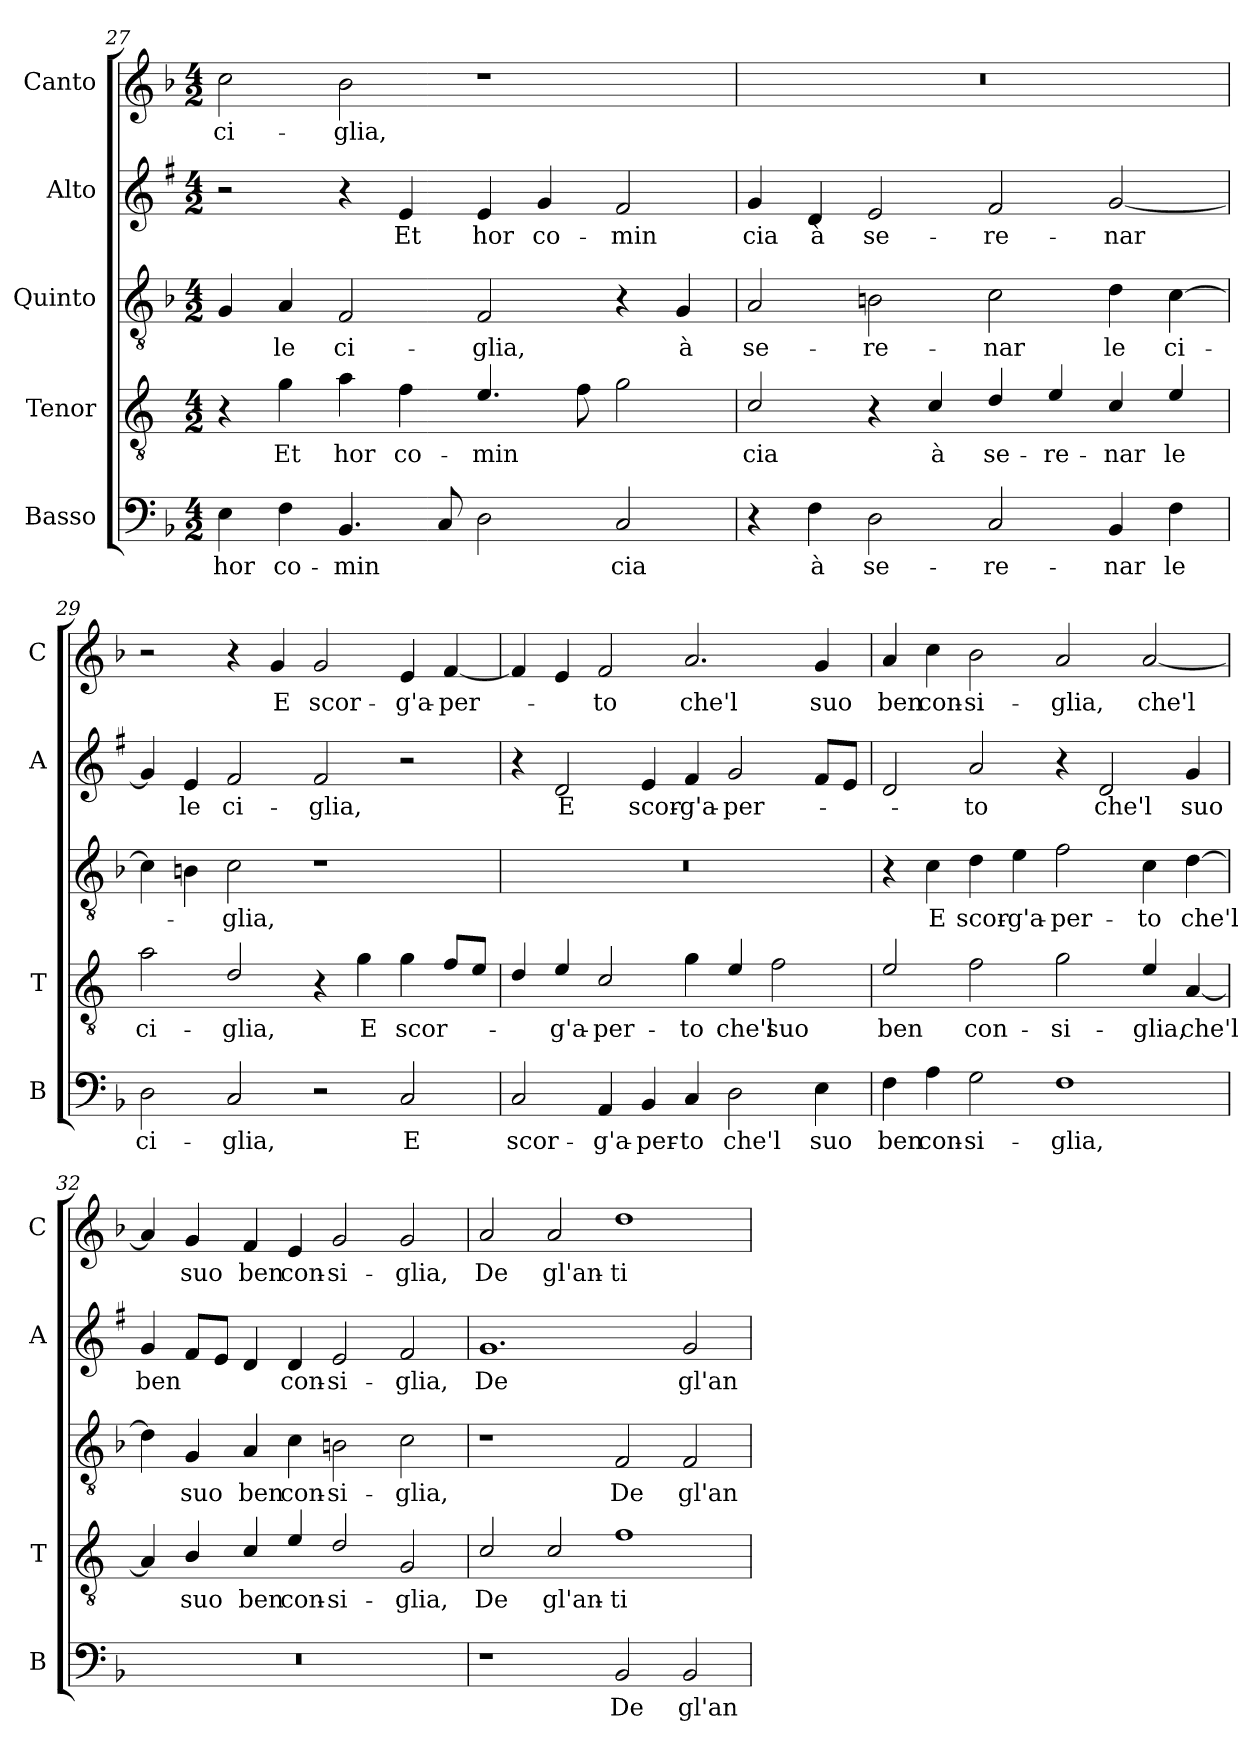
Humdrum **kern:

**kern	**text	**kern	**text	**kern	**text	**kern	**text	**kern	**text
*part5	*part5	*part4	*part4	*part3	*part3	*part2	*part2	*part1	*part1
*staff5	*staff5	*staff4	*staff4	*staff3	*staff3	*staff2	*staff2	*staff1	*staff1
*I"Basso	*	*I"Tenor	*	*I"Quinto	*	*I"Alto	*	*I"Canto	*
*I'B	*	*I'T	*	*	*	*I'A	*	*I'C	*
*clefF4	*	*clefGv2	*	*clefGv2	*	*clefG2	*	*clefG2	*
*	*	*ITrd4c7	*	*	*	*ITrd1c2	*	*	*
*k[b-]	*	*k[b-]	*	*k[b-]	*	*k[b-]	*	*k[b-]	*
*F:	*	*F:	*	*F:	*	*F:	*	*F:	*
*M4/2	*	*M4/2	*	*M4/2	*	*M4/2	*	*M4/2	*
=27	=27	=27	=27	=27	=27	=27	=27	=27	=27
!	!LO:LY:b	!	!	!	!	!	!	!	!LO:LY:b
4E\	hor	4r	.	4G/	.	2r	.	2cc\	ci-
!	!LO:LY:b	!	!LO:LY:b	!	!LO:LY:b	!	!	!	!
4F\	co-	4c\	Et	4A/	le	.	.	.	.
!	!LO:LY:b	!	!LO:LY:b	!	!LO:LY:b	!	!	!	!LO:LY:b
4.BB-/	-min	4d\	hor	2F/	ci-	4r	.	2b-\	-glia,
!	!	!	!LO:LY:b	!	!	!	!LO:LY:b	!	!
.	.	4B-\	co-	.	.	4d/	Et	.	.
8C/	.	.	.	.	.	.	.	.	.
!	!	!	!LO:LY:b	!	!LO:LY:b	!	!LO:LY:b	!	!
2D\	.	4.A/	-min	2F/	-glia,	4d/	hor	1r	.
!	!	!	!	!	!	!	!LO:LY:b	!	!
.	.	.	.	.	.	4f/	co-	.	.
.	.	8B-\	.	.	.	.	.	.	.
!	!LO:LY:b	!	!	!	!	!	!LO:LY:b	!	!
2C/	cia	2c\	.	4r	.	2e/	-min	.	.
!	!	!	!	!	!LO:LY:b	!	!	!	!
.	.	.	.	4G/	à	.	.	.	.
=28	=28	=28	=28	=28	=28	=28	=28	=28	=28
!	!	!	!LO:LY:b	!	!LO:LY:b	!	!LO:LY:b	!	!
4r	.	2F/	cia	2A/	se-	4f/	cia	0r	.
!	!LO:LY:b	!	!	!	!	!	!LO:LY:b	!	!
4F\	à	.	.	.	.	4c/	à	.	.
!	!LO:LY:b	!	!	!	!LO:LY:b	!	!LO:LY:b	!	!
2D\	se-	4r	.	2Bn\	-re-	2d/	se-	.	.
!	!	!	!LO:LY:b	!	!	!	!	!	!
.	.	4F/	à	.	.	.	.	.	.
!	!LO:LY:b	!	!LO:LY:b	!	!LO:LY:b	!	!LO:LY:b	!	!
2C/	-re-	4G/	se-	2c\	-nar	2e/	-re-	.	.
!	!	!	!LO:LY:b	!	!	!	!	!	!
.	.	4A/	-re-	.	.	.	.	.	.
!	!LO:LY:b	!	!LO:LY:b	!	!LO:LY:b	!	!LO:LY:b	!	!
4BB-/	-nar	4F/	-nar	4d\	le	[2f/	-nar	.	.
!	!LO:LY:b	!	!LO:LY:b	!	!LO:LY:b	!	!	!	!
4F\	le	4A/	le	[4c\	ci-	.	.	.	.
!!LO:LB:g=z
=29	=29	=29	=29	=29	=29	=29	=29	=29	=29
!	!LO:LY:b	!	!LO:LY:b	!	!	!	!	!	!
2D\	ci-	2d\	ci-	4c\]	.	4f/]	.	2r	.
!	!	!	!	!	!	!	!LO:LY:b	!	!
.	.	.	.	4Bn\	.	4d/	le	.	.
!	!LO:LY:b	!	!LO:LY:b	!	!LO:LY:b	!	!LO:LY:b	!	!
2C/	-glia,	2G/	-glia,	2c\	-glia,	2e/	ci-	4r	.
!	!	!	!	!	!	!	!	!	!LO:LY:b
.	.	.	.	.	.	.	.	4g/	E
!	!	!	!	!	!	!	!LO:LY:b	!	!LO:LY:b
2r	.	4r	.	1r	.	2e/	-glia,	2g/	scor-
!	!	!	!LO:LY:b	!	!	!	!	!	!
.	.	4c\	E	.	.	.	.	.	.
!	!LO:LY:b	!	!LO:LY:b	!	!	!	!	!	!LO:LY:b
2C/	E	4c\	scor-	.	.	2r	.	4e/	-g'a-
!	!	!	!	!	!	!	!	!	!LO:LY:b
.	.	8B-/L	.	.	.	.	.	[4f/	-per-
.	.	8A/J	.	.	.	.	.	.	.
=30	=30	=30	=30	=30	=30	=30	=30	=30	=30
!	!LO:LY:b	!	!	!	!	!	!	!	!
2C/	scor-	4G/	.	0r	.	4r	.	4f/]	.
!	!	!	!LO:LY:b	!	!	!	!LO:LY:b	!	!
.	.	4A/	-g'a-	.	.	2c/	E	4e/	.
!	!LO:LY:b	!	!LO:LY:b	!	!	!	!	!	!LO:LY:b
4AA/	-g'a-	2F/	-per-	.	.	.	.	2f/	-to
!	!LO:LY:b	!	!	!	!	!	!LO:LY:b	!	!
4BB-/	-per-	.	.	.	.	4d/	scor-	.	.
!	!LO:LY:b	!	!LO:LY:b	!	!	!	!LO:LY:b	!	!LO:LY:b
4C/	-to	4c\	-to	.	.	4e/	-g'a-	2.a/	che'l
!	!LO:LY:b	!	!LO:LY:b	!	!	!	!LO:LY:b	!	!
2D\	che'l	4A/	che'l	.	.	2f/	-per-	.	.
!	!	!	!LO:LY:b	!	!	!	!	!	!
.	.	2B-\	suo	.	.	.	.	.	.
!	!LO:LY:b	!	!	!	!	!	!	!	!LO:LY:b
4E\	suo	.	.	.	.	8e/L	.	4g/	suo
.	.	.	.	.	.	8d/J	.	.	.
=31	=31	=31	=31	=31	=31	=31	=31	=31	=31
!	!LO:LY:b	!	!LO:LY:b	!	!	!	!	!	!LO:LY:b
4F\	ben	2A/	ben	4r	.	2c/	.	4a/	ben
!	!LO:LY:b	!	!	!	!LO:LY:b	!	!	!	!LO:LY:b
4A\	con-	.	.	4c\	E	.	.	4cc\	con-
!	!LO:LY:b	!	!LO:LY:b	!	!LO:LY:b	!	!LO:LY:b	!	!LO:LY:b
2G\	-si-	2B-\	con-	4d\	scor-	2g/	-to	2b-\	-si-
!	!	!	!	!	!LO:LY:b	!	!	!	!
.	.	.	.	4e\	-g'a-	.	.	.	.
!	!LO:LY:b	!	!LO:LY:b	!	!LO:LY:b	!	!	!	!LO:LY:b
1F	-glia,	2c\	-si-	2f\	-per-	4r	.	2a/	-glia,
!	!	!	!	!	!	!	!LO:LY:b	!	!
.	.	.	.	.	.	2c/	che'l	.	.
!	!	!	!LO:LY:b	!	!LO:LY:b	!	!	!	!LO:LY:b
.	.	4A/	-glia,	4c\	-to	.	.	[2a/	che'l
!	!	!	!LO:LY:b	!	!LO:LY:b	!	!LO:LY:b	!	!
.	.	[4D/	che'l	[4d\	che'l	4f/	suo	.	.
=32	=32	=32	=32	=32	=32	=32	=32	=32	=32
!	!	!	!	!	!	!	!LO:LY:b	!	!
0r	.	4D/]	.	4d\]	.	4f/	ben	4a/]	.
!	!	!	!LO:LY:b	!	!LO:LY:b	!	!	!	!LO:LY:b
.	.	4E/	suo	4G/	suo	8e/L	.	4g/	suo
.	.	.	.	.	.	8d/J	.	.	.
!	!	!	!LO:LY:b	!	!LO:LY:b	!	!	!	!LO:LY:b
.	.	4F/	ben	4A/	ben	4c/	.	4f/	ben
!	!	!	!LO:LY:b	!	!LO:LY:b	!	!LO:LY:b	!	!LO:LY:b
.	.	4A/	con-	4c\	con-	4c/	con-	4e/	con-
!	!	!	!LO:LY:b	!	!LO:LY:b	!	!LO:LY:b	!	!LO:LY:b
.	.	2G/	-si-	2Bn\	-si-	2d/	-si-	2g/	-si-
!	!	!	!LO:LY:b	!	!LO:LY:b	!	!LO:LY:b	!	!LO:LY:b
.	.	2C/	-glia,	2c\	-glia,	2e/	-glia,	2g/	-glia,
!!LO:LB:g=z
=33	=33	=33	=33	=33	=33	=33	=33	=33	=33
!	!	!	!LO:LY:b	!	!	!	!LO:LY:b	!	!LO:LY:b
1r	.	2F/	De	1r	.	1.f	De	2a/	De
!	!	!	!LO:LY:b	!	!	!	!	!	!LO:LY:b
.	.	2F/	gl'an-	.	.	.	.	2a/	gl'an-
!	!LO:LY:b	!	!LO:LY:b	!	!LO:LY:b	!	!	!	!LO:LY:b
2BB-/	De	1B-	-ti-	2F/	De	.	.	1dd	-ti-
!	!LO:LY:b	!	!	!	!LO:LY:b	!	!LO:LY:b	!	!
2BB-/	gl'an-	.	.	2F/	gl'an-	2f/	gl'an-	.	.
=	=	=	=	=	=	=	=	=	=
*-	*-	*-	*-	*-	*-	*-	*-	*-	*-
